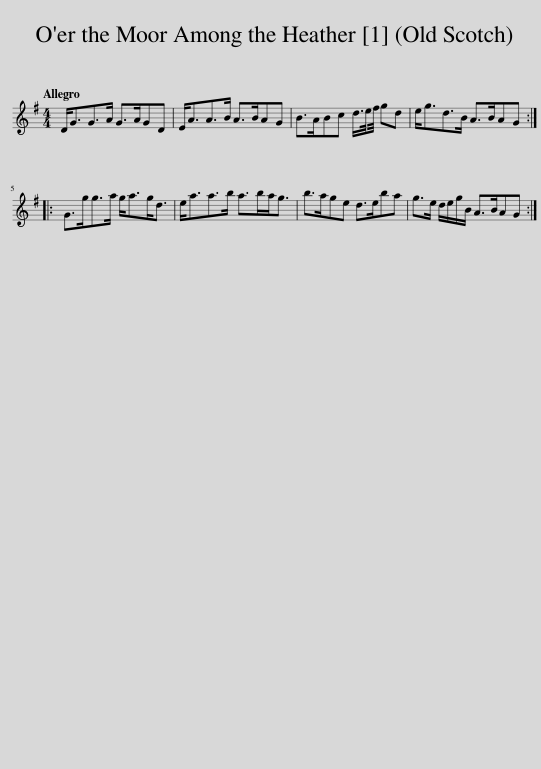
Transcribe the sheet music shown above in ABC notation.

X:1
L:1/8
Q:1/4=120
M:4/4
I:linebreak $
K:G
V:1 treble
V:1
 D<GG>A G>AGD | E<AA>B A>BAG | B>ABc d/>e/f/4 gd | e<gd>B A>BAG ::$ G>gg>a g<ag<d | %5
 e<aa>b a>ba<g | b>age d>eba | g>e d/e/g/B/ A>BAG :| %8
